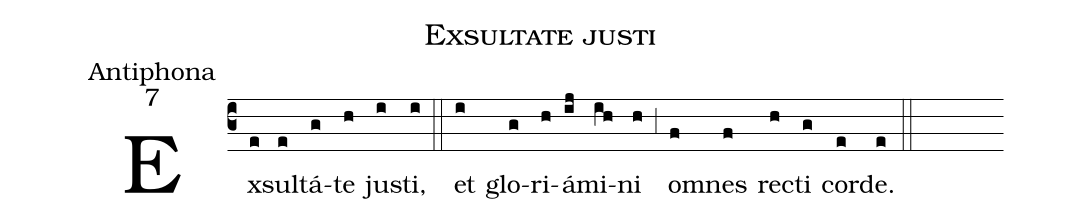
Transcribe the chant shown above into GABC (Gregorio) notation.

name:Exsultate justi;
office-part:Antiphona;
mode:7;
%%
(c3) Ex(e)sul(e)tá(g)te(h) ju(i)sti,(i) (::) et(i) glo(g)ri(h)á(ij)mi(ih)ni(h) (;3) o(f)mnes(f) re(h)cti(g) cor(e)de.(e) (::)
